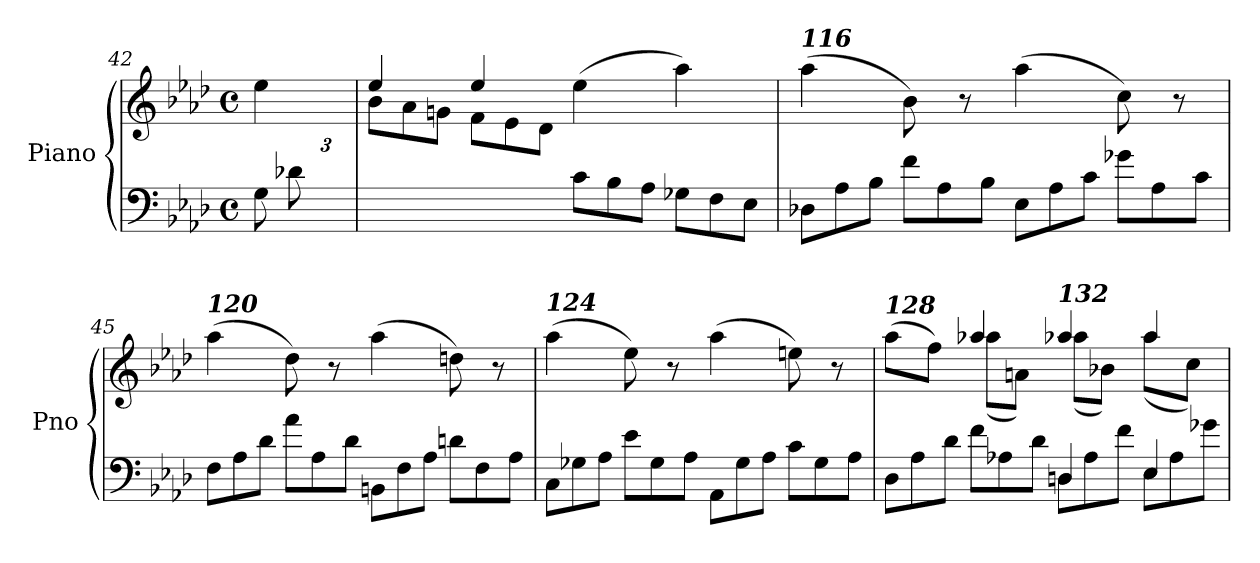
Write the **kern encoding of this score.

**kern	**kern	**dynam
*part1	*part1	*part1
*staff2	*staff1	*staff1/2
*I"Piano	*	*
*I'Pno	*	*
*clefF4	*clefG2	*
*k[b-e-a-d-]	*k[b-e-a-d-]	*
*M4/4	*M4/4	*
*met(c)	*met(c)	*
*Xtuplet	*	*
=42	=42	=42
*	*^	*
!	!	!	!LO:DY:b
12G\L	4ee-\	6ryy	other-dynamics
12d-X\	.	.	.
12ryy	.	12ccn\J	.
=43	=43	=43	=43
*	*	*Xtuplet	*
2ryy	4ee-/	12b-\L	.
.	.	12a-\	.
.	.	12gn\J	.
.	4ee-/	12f\L	.
.	.	12e-\	.
.	.	12d-\J	.
12c\L	(4ee-\	2ryy	.
12B-\	.	.	.
12A-\J	.	.	.
12G-X\L	4aa-\)	.	.
12F\	.	.	.
12E-\J	.	.	.
*	*v	*v	*
!!LO:PB:g=z
=44	=44	=44
!	!LO:TX:a:Bi:t=116	!
!	!	!LO:DY:b
12D-X\L	(4aa-\	other-dynamics
12A-\	.	.
12B-\J	.	.
12f\L	8b-\)	.
12A-\	.	.
.	8r	.
12B-\J	.	.
12E-\L	(4aa-\	.
12A-\	.	.
12c\J	.	.
12g-X\L	8cc\)	.
12A-\	.	.
.	8r	.
12c\J	.	.
=45	=45	=45
!	!LO:TX:a:Bi:t=120	!
12F\L	(4aa-\	.
12A-\	.	.
12d-\J	.	.
12a-\L	8dd-\)	.
12A-\	.	.
.	8r	.
12d-\J	.	.
12BBn\L	(4aa-\	.
12F\	.	.
12A-\J	.	.
12dn\L	8ddn\)	.
12F\	.	.
.	8r	.
12A-\J	.	.
=46	=46	=46
!	!LO:TX:a:Bi:t=124	!
12C\L	(4aa-\	.
12G-X\	.	.
12A-\J	.	.
12e-\L	8ee-\)	.
12G-\	.	.
.	8r	.
12A-\J	.	.
12AA-\L	(4aa-\	.
12G-\	.	.
12A-\J	.	.
12c\L	8een\)	.
12G-\	.	.
.	8r	.
12A-\J	.	.
=47	=47	=47
*^	*^	*
!	!	!LO:TX:a:Bi:t=128	!	!
!	!	!	!	!LO:DY:b
12D-\L	2ryy	(>8aa-\L	4ryy	other-dynamics
12A-\	.	.	.	.
.	.	8ff\J)	.	.
12d-\J	.	.	.	.
12f\L	.	4aa-X/	(>8aa-\L	.
12A-X\	.	.	.	.
.	.	.	8an\J)	.
12d-\J	.	.	.	.
!	!	!LO:TX:a:Bi:t=132	!	!
4Dn/	12D\L	4aa-X/	(>8aa-\L	.
.	12A-\	.	.	.
.	.	.	8b-X\J)	.
.	12f\J	.	.	.
4E-/	12E-\L	4aa-/	(>8aa-\L	.
.	12A-\	.	.	.
.	.	.	8cc\J)	.
.	12g-X\J	.	.	.
*v	*v	*	*	*
*	*v	*v	*
=	=	=
*-	*-	*-
